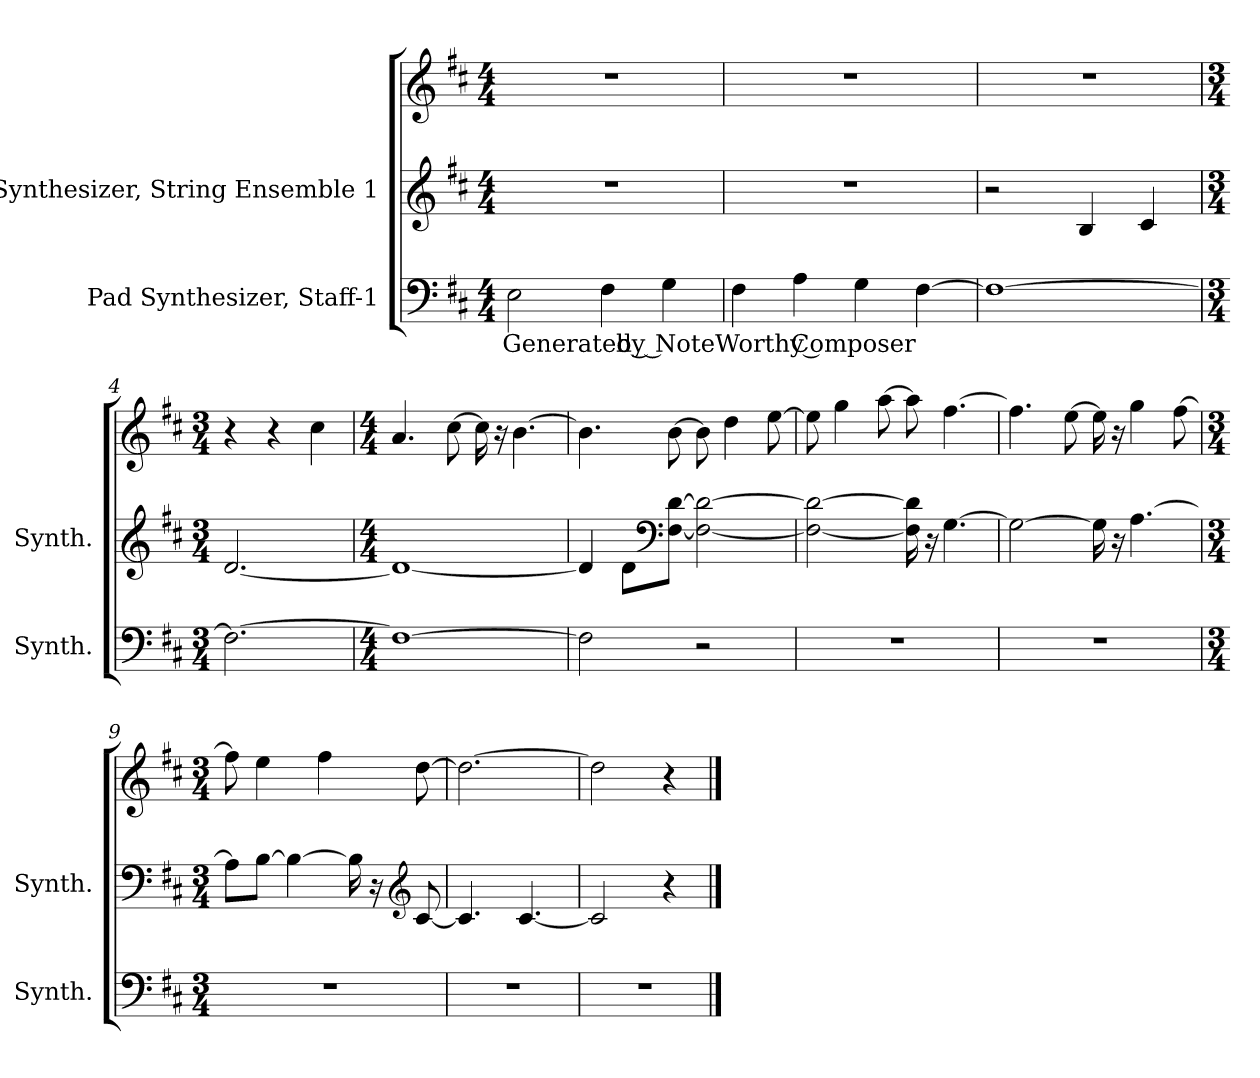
**kern	**text	**kern	**kern
*part2	*part2	*part1	*part1
*staff3	*staff3	*staff2	*staff1
*I"Pad Synthesizer, Staff-1	*	*I"Pad Synthesizer, String Ensemble 1	*
*I'Synth.	*	*I'Synth.	*
*clefF4	*	*clefG2	*clefG2
*k[f#c#]	*	*k[f#c#]	*k[f#c#]
*M4/4	*	*M4/4	*M4/4
*MM96	*	*MM96	*MM96
=1	=1	=1	=1
!	!LO:LY:b	!	!
2E\	Generated by NoteWorthy Composer	1r	1r
4F#\	.	.	.
4G\	.	.	.
=2	=2	=2	=2
4F#\	.	1r	1r
4A\	.	.	.
4G\	.	.	.
[4F#\	.	.	.
=3	=3	=3	=3
1F#_	.	2r	1r
.	.	4B/	.
.	.	4c#/	.
=4	=4	=4	=4
*M3/4	*	*M3/4	*M3/4
2.F#\_	.	[2.d/	4r
.	.	.	4r
.	.	.	4cc#\
!!LO:LB:g=z
=5	=5	=5	=5
*M4/4	*	*M4/4	*M4/4
1F#_	.	1d_	4.a/
.	.	.	[8cc#\
.	.	.	16cc#\]
.	.	.	16r
.	.	.	[4.b\
=6	=6	=6	=6
2F#\]	.	4d/]	4.b\]
.	.	8d\L	.
*	*	*clefF4	*
.	.	[8F#\ [8d\J	[8b\
2r	.	2F#\_ 2d\_	8b\]
.	.	.	4dd\
.	.	.	[8ee\
=7	=7	=7	=7
1r	.	2F#\_ 2d\_	8ee\]
.	.	.	4gg\
.	.	.	[8aa\
.	.	16F#\] 16d\]	8aa\]
.	.	16r	.
.	.	[4.G\	[4.ff#\
=8	=8	=8	=8
1r	.	2G\_	4.ff#\]
.	.	.	[8ee\
.	.	16G\]	16ee\]
.	.	16r	16r
.	.	[4.A\	4gg\
*	*	*	*MM87
.	.	.	[8ff#\
=9	=9	=9	=9
*M3/4	*	*M3/4	*M3/4
2.r	.	8A\L]	8ff#\]
.	.	[8B\J	4ee\
.	.	4B\_	.
.	.	.	4ff#\
.	.	16B\]	.
.	.	16r	.
*	*	*clefG2	*
.	.	[8c#/	[8dd\
!!LO:LB:g=z
=10	=10	=10	=10
2.r	.	4.c#/]	2.dd\_
.	.	[4.c#/	.
=11	=11	=11	=11
2.r	.	2c#/]	2dd\]
.	.	4r	4r
==	==	==	==
*-	*-	*-	*-
